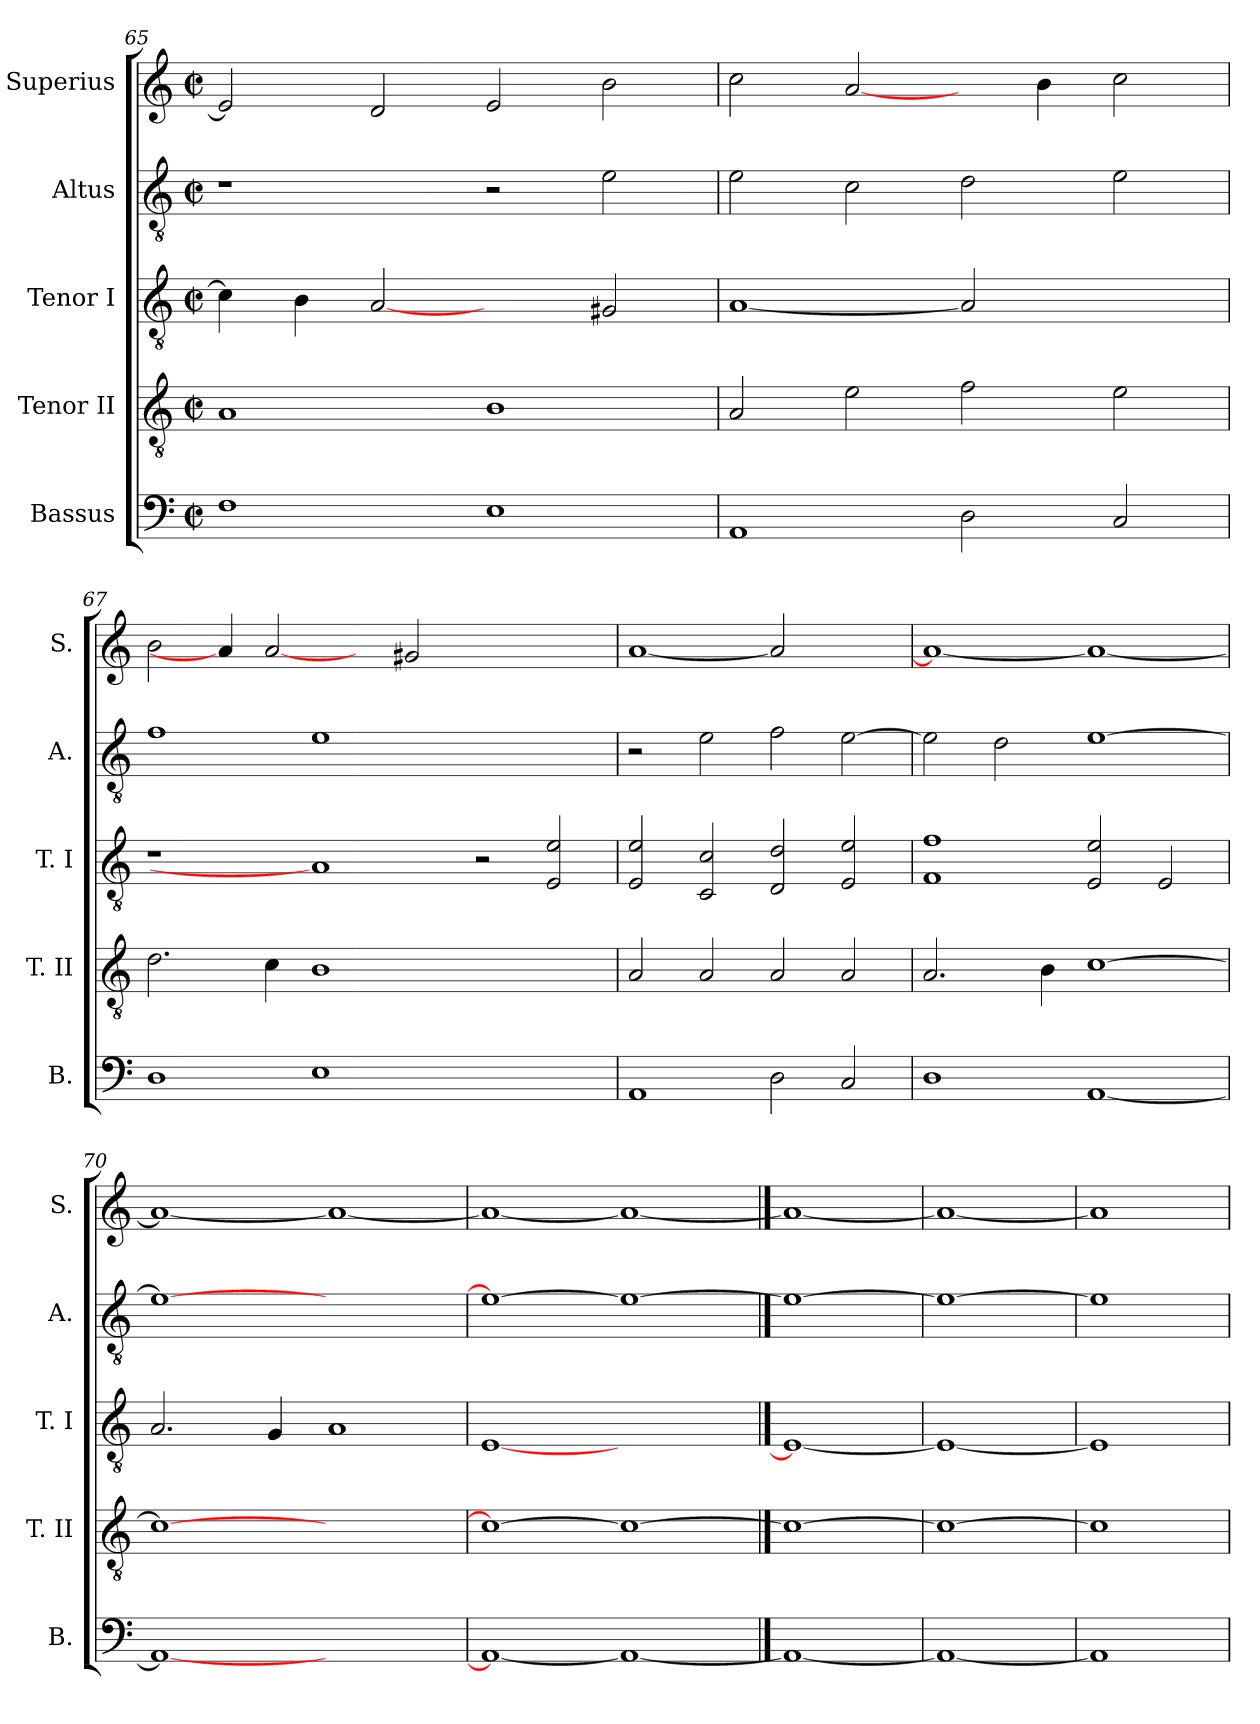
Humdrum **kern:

**kern	**kern	**kern	**kern	**kern
*part5	*part4	*part3	*part2	*part1
*staff5	*staff4	*staff3	*staff2	*staff1
*I"Bassus	*I"Tenor II	*I"Tenor I	*I"Altus	*I"Superius
*I'B.	*I'T. II	*I'T. I	*I'A.	*I'S.
*clefF4	*clefGv2	*clefGv2	*clefGv2	*clefG2
*	*ITrd7c12	*ITrd7c12	*ITrd7c12	*
*k[]	*k[]	*k[]	*k[]	*k[]
*C:	*C:	*C:	*C:	*C:
*M2/2	*M2/2	*M2/2	*M2/2	*M2/2
*met(c|)	*met(c|)	*met(c|)	*met(c|)	*met(c|)
=65	=65	=65	=65	=65
1Fi	1AAi	4Ci\]	1r	2ei/]
.	.	4BBi\	.	.
.	.	[2AAi	.	2di/
1Ei	1BBi	2ryy	2r	2ei/
.	.	2GG#Xi/	2Ei\	2bi\
=66	=66	=66	=66	=66
1AAi	2AAi/	[1AAi	2Ei\	2cci\
.	2Ei\	.	2Ci\	[2ai/
2Di\	2Fi\	2AAi]	2Di\	4ryy
.	.	.	.	4bi\
2Ci/	2Ei\	2ryy	2Ei\	2cci\
=67	=67	=67	=67	=67
1Di	2.Di\	1r	1Fi	2bi\
.	.	.	.	4ai/]
.	4Ci\	.	.	[2ai
1Ei	1BBi	1AAi]	1Ei	.
.	.	.	.	4ryy
.	.	.	.	2g#Xi/
1ryy	1ryy	2r	1ryy	1ryy
.	.	2EEi/ 2Ei	.	.
!!LO:LB:g=z
=68	=68	=68	=68	=68
1AAi	2AAi/	2EEi/ 2Ei	2r	[<1ai
.	2AAi/	2CCi/ 2Ci	2Ei\	.
2Di\	2AAi/	2DDi/ 2Di	2Fi\	2ai]
2Ci/	2AAi/	2EEi/ 2Ei	[>2Ei\	2ryy
=69	=69	=69	=69	=69
1Di	2.AAi/	1FFi 1Fi	2Ei\]	1ai_<
.	.	.	2Di\	.
.	4BBi\	.	.	.
[<1AAi	[>1Ci	2EEi/ 2Ei	[>1Ei	1ai_
.	.	2EEi/	.	.
=70	=70	=70	=70	=70
1AAi_<	1Ci_>	2.AAi/	1Ei_>	1ai_<
.	.	4GGi/	.	.
1ryy	1ryy	1AAi	1ryy	1ai_
=71	=71	=71	=71	=71
1AAi_<	1Ci_>	[1EEi	1Ei_>	1ai_<
1AAi_	1Ci_	1ryy	1Ei_	1ai_
==72	==72	==72	==72	==72
1AAi_	1Ci_	1EEi_	1Ei_	1ai_
=73	=73	=73	=73	=73
1AAi_	1Ci_	1EEi_	1Ei_	1ai_
=74	=74	=74	=74	=74
1AAi]	1Ci]	1EEi]	1Ei]	1ai]
=	=	=	=	=
*-	*-	*-	*-	*-
